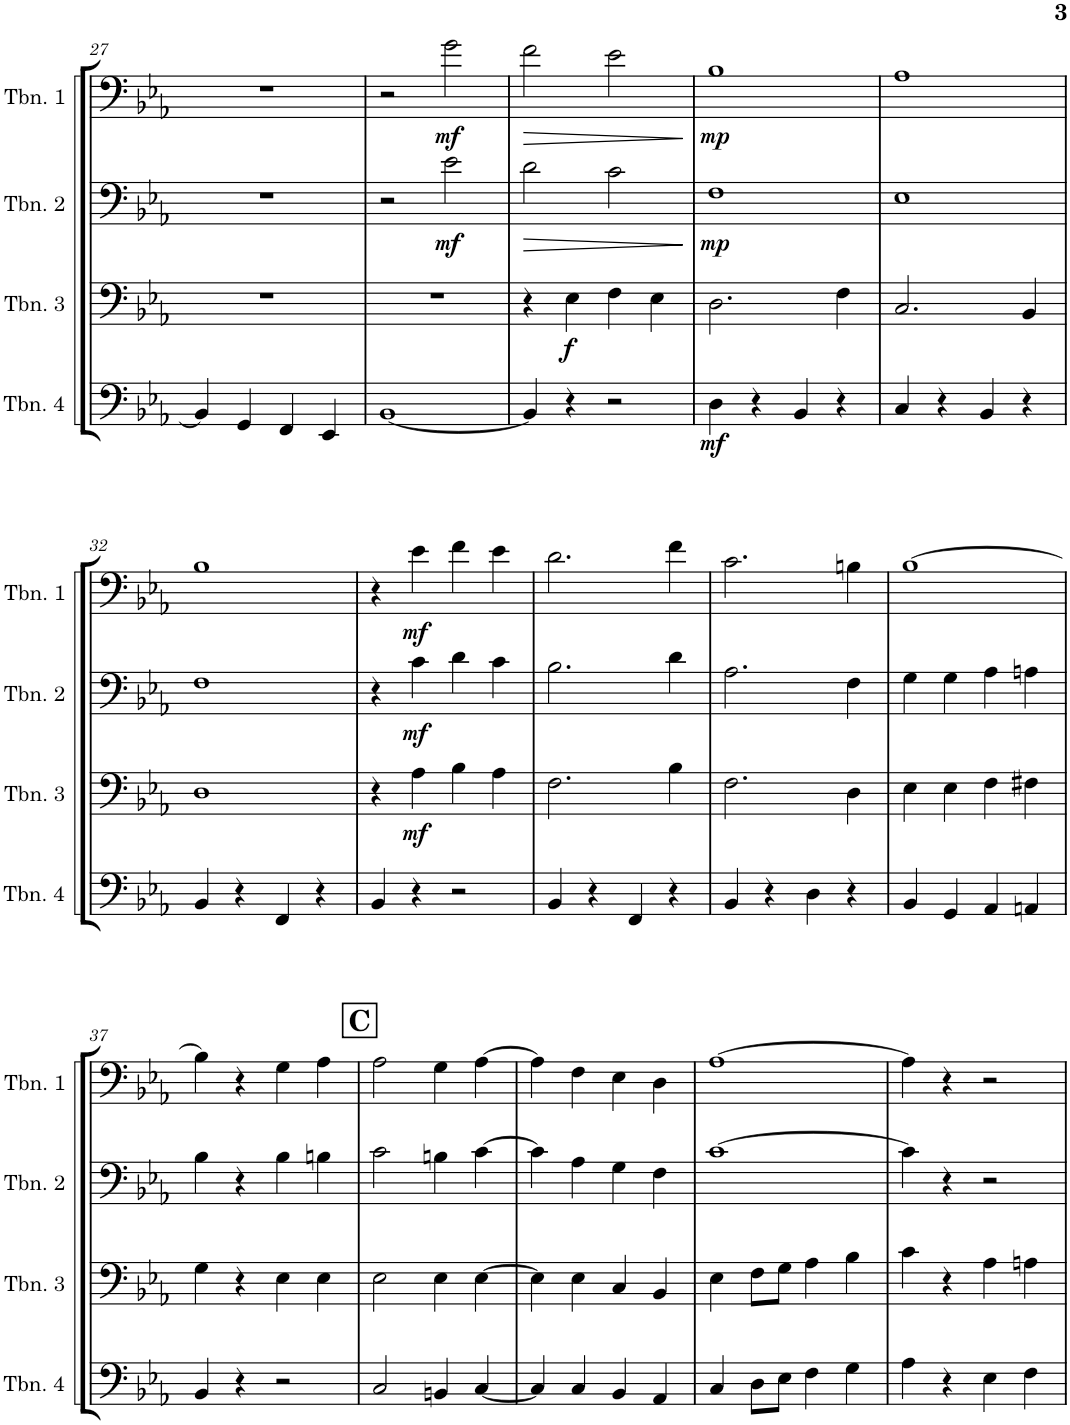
**kern	**dynam	**kern	**dynam	**kern	**dynam	**kern	**dynam
*part4	*part4	*part3	*part3	*part2	*part2	*part1	*part1
*staff4	*staff4	*staff3	*staff3	*staff2	*staff2	*staff1	*staff1
*I"Trombone 4	*	*I"Trombone 3	*	*I"Trombone 2	*	*I"Trombone 1	*
*I'Tbn. 4	*	*I'Tbn. 3	*	*I'Tbn. 2	*	*I'Tbn. 1	*
!!LO:PB:g=z
*clefF4	*	*clefF4	*	*clefF4	*	*clefF4	*
*k[b-e-a-]	*	*k[b-e-a-]	*	*k[b-e-a-]	*	*k[b-e-a-]	*
*M2/2	*	*M2/2	*	*M2/2	*	*M2/2	*
*met(c|)	*	*met(c|)	*	*met(c|)	*	*met(c|)	*
=27	=27	=27	=27	=27	=27	=27	=27
4BB-/]	.	1r	.	1r	.	1r	.
4GG/	.	.	.	.	.	.	.
4FF/	.	.	.	.	.	.	.
4EE-/	.	.	.	.	.	.	.
=28	=28	=28	=28	=28	=28	=28	=28
[1BB-	.	1r	.	2r	.	2r	.
!	!	!	!	!	!LO:DY:b	!	!LO:DY:b
.	.	.	.	2e-\	mf	2g\	mf
=29	=29	=29	=29	=29	=29	=29	=29
!	!	!	!	!	!LO:HP:b	!	!LO:HP:b
4BB-/]	.	4r	.	2d\	>	2f\	>
!	!	!	!LO:DY:b	!	!	!	!
4r	.	4E-\	f	.	.	.	.
2r	.	4F\	.	2c\	.	2e-\	.
.	.	4E-\	.	.	.	.	.
.	.	.	.	.	]	.	]
=30	=30	=30	=30	=30	=30	=30	=30
!	!LO:DY:b	!	!	!	!LO:DY:b	!	!LO:DY:b
4D\	mf	2.D\	.	1F	mp	1B-	mp
4r	.	.	.	.	.	.	.
4BB-/	.	.	.	.	.	.	.
4r	.	4F\	.	.	.	.	.
=31	=31	=31	=31	=31	=31	=31	=31
4C/	.	2.C/	.	1E-	.	1A-	.
4r	.	.	.	.	.	.	.
4BB-/	.	.	.	.	.	.	.
4r	.	4BB-/	.	.	.	.	.
!!LO:LB:g=z
=32	=32	=32	=32	=32	=32	=32	=32
4BB-/	.	1D	.	1F	.	1B-	.
4r	.	.	.	.	.	.	.
4FF/	.	.	.	.	.	.	.
4r	.	.	.	.	.	.	.
=33	=33	=33	=33	=33	=33	=33	=33
4BB-/	.	4r	.	4r	.	4r	.
!	!	!	!LO:DY:b	!	!LO:DY:b	!	!LO:DY:b
4r	.	4A-\	mf	4c\	mf	4e-\	mf
2r	.	4B-\	.	4d\	.	4f\	.
.	.	4A-\	.	4c\	.	4e-\	.
=34	=34	=34	=34	=34	=34	=34	=34
4BB-/	.	2.F\	.	2.B-\	.	2.d\	.
4r	.	.	.	.	.	.	.
4FF/	.	.	.	.	.	.	.
4r	.	4B-\	.	4d\	.	4f\	.
=35	=35	=35	=35	=35	=35	=35	=35
4BB-/	.	2.F\	.	2.A-\	.	2.c\	.
4r	.	.	.	.	.	.	.
4D\	.	.	.	.	.	.	.
4r	.	4D\	.	4F\	.	4Bn\	.
=36	=36	=36	=36	=36	=36	=36	=36
4BB-/	.	4E-\	.	4G\	.	[1B-	.
4GG/	.	4E-\	.	4G\	.	.	.
4AA-/	.	4F\	.	4A-\	.	.	.
4AAn/	.	4F#X\	.	4An\	.	.	.
!!LO:LB:g=z
=37	=37	=37	=37	=37	=37	=37	=37
4BB-/	.	4G\	.	4B-\	.	4B-\]	.
4r	.	4r	.	4r	.	4r	.
2r	.	4E-\	.	4B-\	.	4G\	.
.	.	4E-\	.	4Bn\	.	4A-\	.
!!LO:REH:place=s1:a:B:cj:fs=14:t=C
=38	=38	=38	=38	=38	=38	=38	=38
2C/	.	2E-\	.	2c\	.	2A-\	.
4BBn/	.	4E-\	.	4Bn\	.	4G\	.
[4C/	.	[4E-\	.	[4c\	.	[4A-\	.
=39	=39	=39	=39	=39	=39	=39	=39
4C/]	.	4E-\]	.	4c\]	.	4A-\]	.
4C/	.	4E-\	.	4A-\	.	4F\	.
4BB-/	.	4C/	.	4G\	.	4E-\	.
4AA-/	.	4BB-/	.	4F\	.	4D\	.
=40	=40	=40	=40	=40	=40	=40	=40
4C/	.	4E-\	.	[1c	.	[1A-	.
8D\L	.	8F\L	.	.	.	.	.
8E-\J	.	8G\J	.	.	.	.	.
4F\	.	4A-\	.	.	.	.	.
4G\	.	4B-\	.	.	.	.	.
=41	=41	=41	=41	=41	=41	=41	=41
4A-\	.	4c\	.	4c\]	.	4A-\]	.
4r	.	4r	.	4r	.	4r	.
4E-\	.	4A-\	.	2r	.	2r	.
4F\	.	4An\	.	.	.	.	.
=	=	=	=	=	=	=	=
*-	*-	*-	*-	*-	*-	*-	*-
